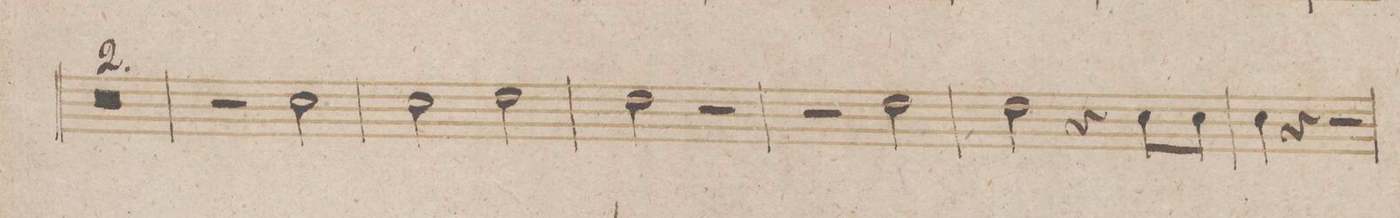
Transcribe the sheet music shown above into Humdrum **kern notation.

**kern	**dynam
*I"Corno 1mo in F.	*
*clefG2	*
*k[b-]	*
*met(c)	*
*M4/4	*
0r	.
=257	=257
=258	=258
2r	.
2f\	.
=259	=259
2f\	.
2g\	.
=260	=260
2g\	.
2r	.
=261	=261
2r	.
2g\	.
=262	=262
2g\	.
4r	.
8f\L	.
8f\J	.
=263	=263
4f\	.
4r	.
2r	.
=264	=264
*-	*-
